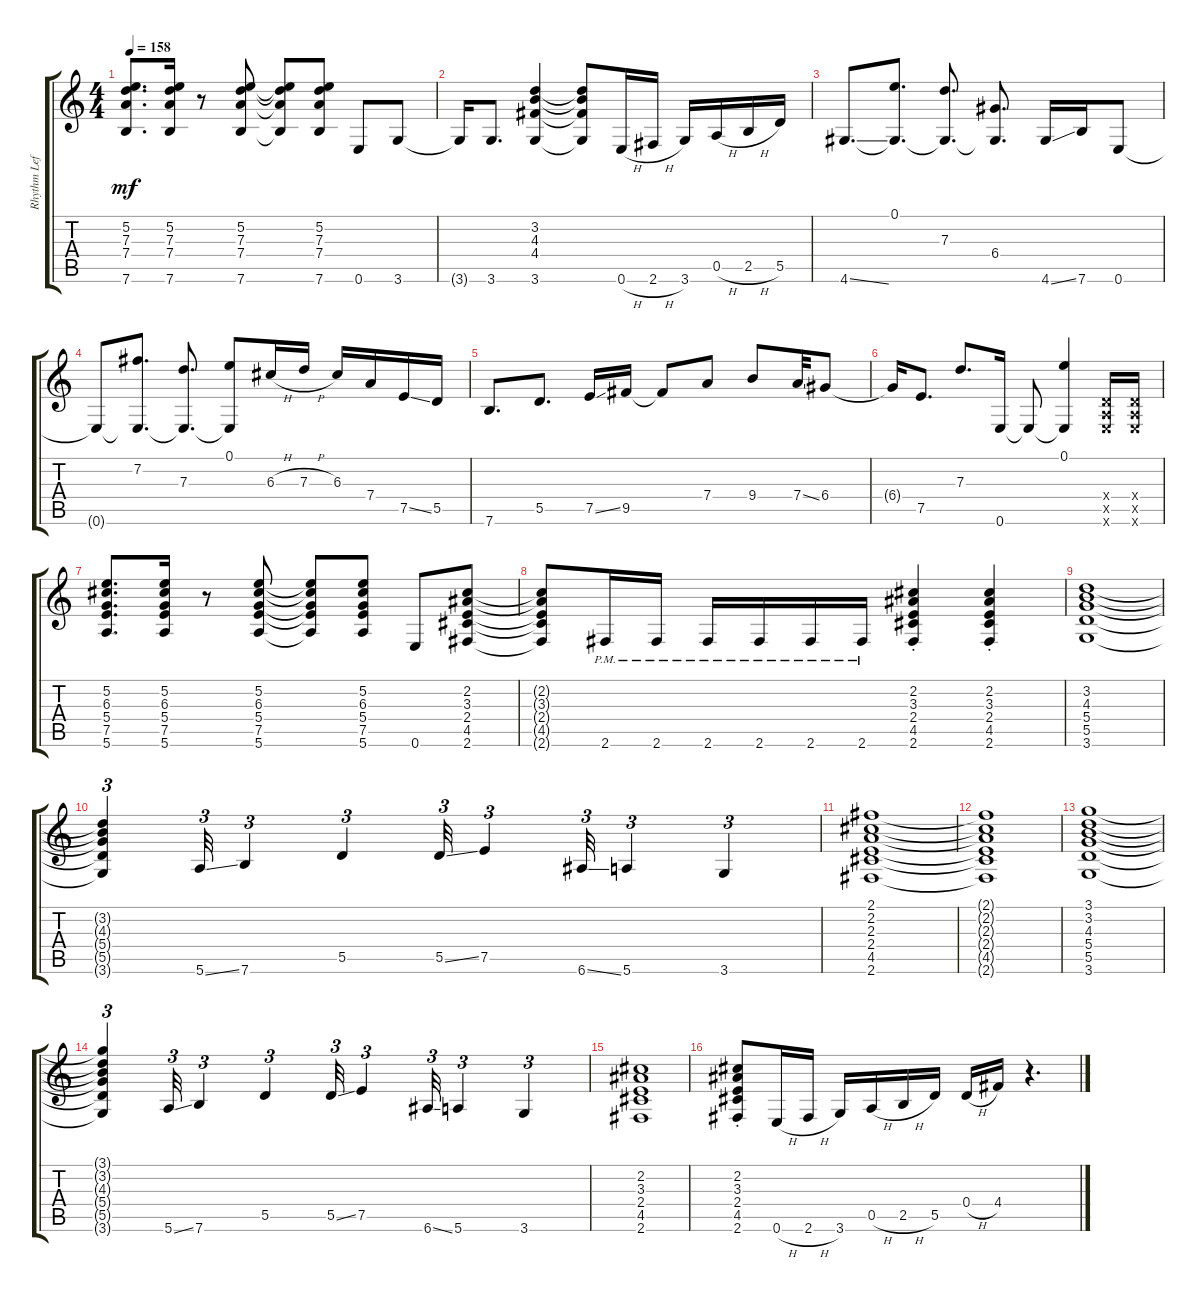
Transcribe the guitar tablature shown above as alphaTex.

\track ("Rhythm Left" "Rhythm Lef") {instrument overdrivenguitar}
\staff {score tabs}
\tuning (E4 B3 G3 D3 A2 E2) {hide}
\ts (4 4)
\tempo 158
\clef g2
\ks c
(5.2 7.3 7.4 7.6).8{d dy mf} (5.2 7.3 7.4 7.6).16 r.8 (5.2 7.3 7.4 7.6).8 (5.2{t} 7.3{t} 7.4{t} 7.6{t}).8 (5.2 7.3 7.4 7.6).8 0.6.8 3.6.8 |
3.6{t}.16 3.6.8{d} (3.2 4.3 4.4 3.6).4 (3.2{t} 4.3{t} 4.4{t} 3.6{t}).8 0.6{h}.16 2.6{h}.16 3.6.16 0.5{h}.16 2.5{h}.16 5.5.16 |
4.6{ss}.8{d} (0.1 4.6{t}).8{d} (7.3 4.6{t}).8{d} (6.4 4.6{t}).8{d} 4.6{ss}.16 7.6.16 0.6.8 |
0.6{t}.8 (7.2 0.6{t}).8{d} (7.3 0.6{t}).8{d} (0.1 0.6{t}).8 6.3{h}.16 7.3{h}.16 6.3.16 7.4.16 7.5{ss}.16 5.5.16 |
7.6.8{d} 5.5.8{d} 7.5{ss}.16 9.5.16 9.5{t}.8 7.4.8 9.4.8 7.4{ss}.32 6.4.8 |
6.4{t}.16 7.5.8{d} 7.3.8{d} 0.6.16 0.6{t}.8 (0.1 0.6{t}).4 (0.4{x} 0.5{x} 0.6{x}).16 (0.4{x} 0.5{x} 0.6{x}).16 |
(5.2 6.3 5.4 7.5 5.6).8{d} (5.2 6.3 5.4 7.5 5.6).16 r.8 (5.2 6.3 5.4 7.5 5.6).8 (5.2{t} 6.3{t} 5.4{t} 7.5{t} 5.6{t}).8 (5.2 6.3 5.4 7.5 5.6).8 0.6.8 (2.2 3.3 2.4 4.5 2.6).8 |
(2.2{t} 3.3{t} 2.4{t} 4.5{t} 2.6{t}).8 2.6{pm}.16 2.6{pm}.16 2.6{pm}.16 2.6{pm}.16 2.6{pm}.16 2.6{pm}.16 (2.2{st} 3.3{st} 2.4{st} 4.5{st} 2.6{st}).4 (2.2{st} 3.3{st} 2.4{st} 4.5{st} 2.6{st}).4 |
(3.2 4.3 5.4 5.5 3.6).1 |
(3.2{t} 4.3{t} 5.4{t} 5.5{t} 3.6{t}).4{tu (3 2)} 5.6{ss}.32{tu (3 2)} 7.6.4{tu (3 2)} 5.5.4{tu (3 2)} 5.5{ss}.32{tu (3 2)} 7.5.4{tu (3 2)} 6.6{ss}.32{tu (3 2)} 5.6.4{tu (3 2)} 3.6.4{tu (3 2)} |
(2.1 2.2 2.3 2.4 4.5 2.6).1 |
(2.1{t} 2.2{t} 2.3{t} 2.4{t} 4.5{t} 2.6{t}).1 |
(3.1 3.2 4.3 5.4 5.5 3.6).1 |
(3.1{t} 3.2{t} 4.3{t} 5.4{t} 5.5{t} 3.6{t}).4{tu (3 2)} 5.6{ss}.32{tu (3 2)} 7.6.4{tu (3 2)} 5.5.4{tu (3 2)} 5.5{ss}.32{tu (3 2)} 7.5.4{tu (3 2)} 6.6{ss}.32{tu (3 2)} 5.6.4{tu (3 2)} 3.6.4{tu (3 2)} |
(2.2 3.3 2.4 4.5 2.6).1 |
(2.2{st} 3.3{st} 2.4{st} 4.5{st} 2.6{st}).8 0.6{h}.16 2.6{h}.16 3.6.16 0.5{h}.16 2.5{h}.16 5.5.16 0.4{h}.16 4.4.16 r.4{d}
